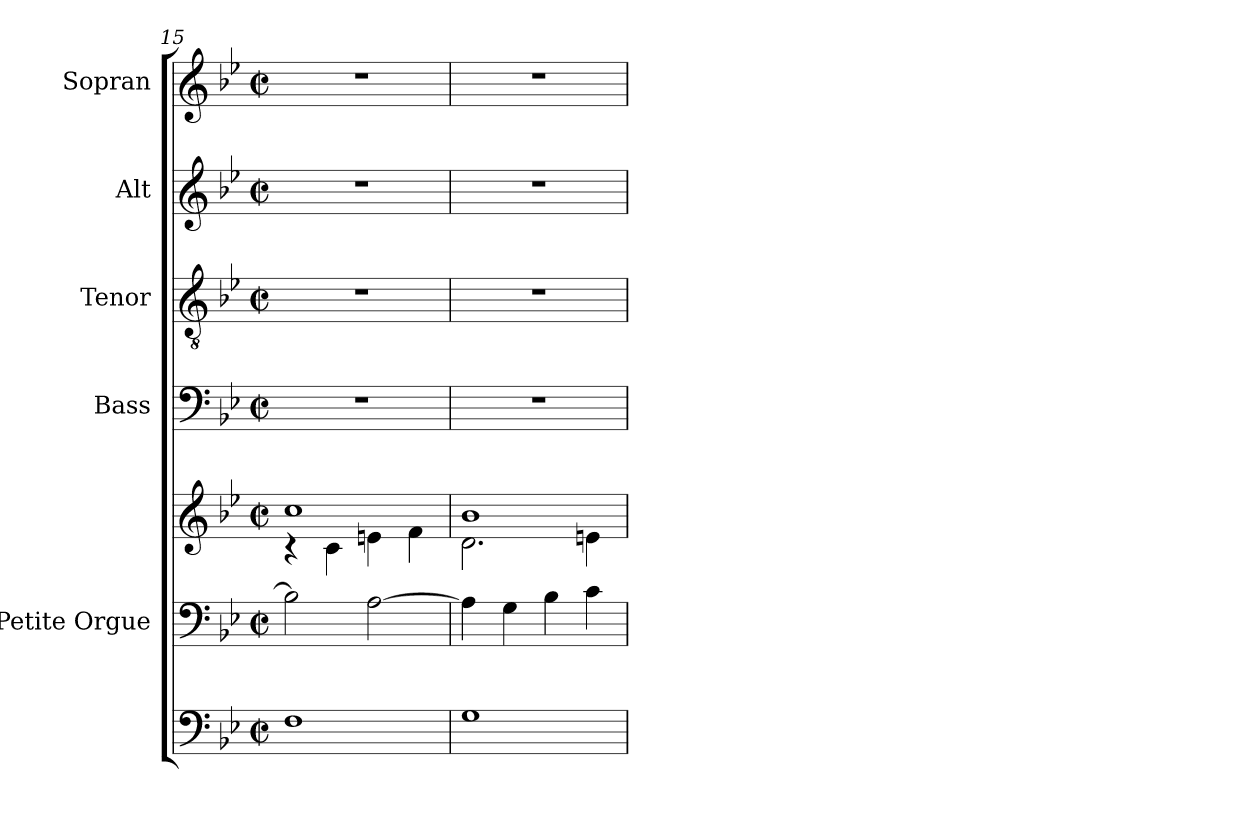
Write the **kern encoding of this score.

**kern	**kern	**kern	**kern	**kern	**kern	**kern
*part6	*part5	*part5	*part4	*part3	*part2	*part1
*staff7	*staff6	*staff5	*staff4	*staff3	*staff2	*staff1
*	*I"Petite Orgue	*	*I"Bass	*I"Tenor	*I"Alt	*I"Sopran
*	*I'Org. 1	*	*I'B.	*I'T.	*I'A.	*I'S.
*clefF4	*clefF4	*clefG2	*clefF4	*clefGv2	*clefG2	*clefG2
*k[b-e-]	*k[b-e-]	*k[b-e-]	*k[b-e-]	*k[b-e-]	*k[b-e-]	*k[b-e-]
*B-:	*B-:	*B-:	*B-:	*B-:	*B-:	*B-:
*M2/2	*M2/2	*M2/2	*M2/2	*M2/2	*M2/2	*M2/2
*met(c|)	*met(c|)	*met(c|)	*met(c|)	*met(c|)	*met(c|)	*met(c|)
=15	=15	=15	=15	=15	=15	=15
*	*	*^	*	*	*	*
1F	2B-\]	1cc	4rc	1r	1r	1r	1r
.	.	.	4c\	.	.	.	.
.	[2A\	.	4en\	.	.	.	.
.	.	.	4f\	.	.	.	.
=16	=16	=16	=16	=16	=16	=16	=16
1G	4A\]	1b-	2.d\	1r	1r	1r	1r
.	4G\	.	.	.	.	.	.
.	4B-\	.	.	.	.	.	.
.	4c\	.	4en\	.	.	.	.
*	*	*v	*v	*	*	*	*
=	=	=	=	=	=	=
*-	*-	*-	*-	*-	*-	*-
